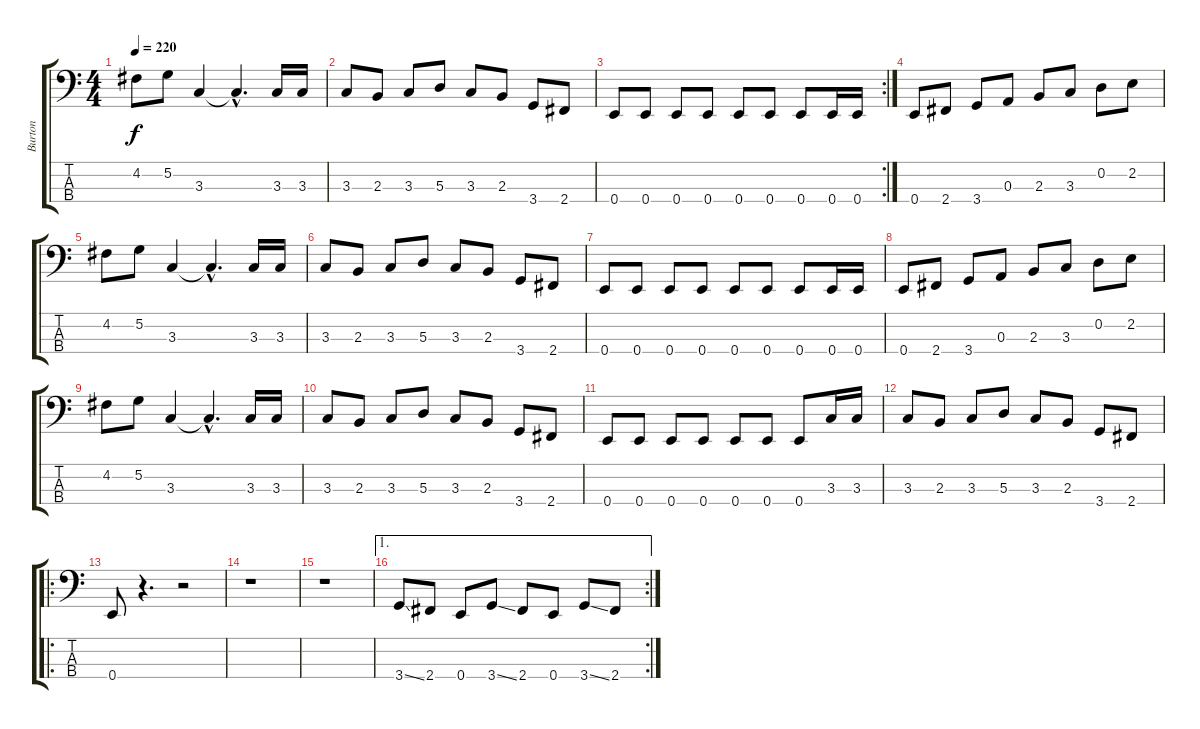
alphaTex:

\track ("Burton" "Burton") {instrument electricbassfinger}
\staff {score tabs}
\tuning (G2 D2 A1 E1) {hide}
\ts (4 4)
\tempo 220
\clef f4
\ks c
4.2.8{dy f} 5.2.8 3.3.4 3.3{hac t}.4{d} 3.3.16 3.3.16 |
3.3.8 2.3.8 3.3.8 5.3.8 3.3.8 2.3.8 3.4.8 2.4.8 |
\rc 2
0.4.8 0.4.8 0.4.8 0.4.8 0.4.8 0.4.8 0.4.8 0.4.16 0.4.16 |
0.4.8 2.4.8 3.4.8 0.3.8 2.3.8 3.3.8 0.2.8 2.2.8 |
4.2.8 5.2.8 3.3.4 3.3{hac t}.4{d} 3.3.16 3.3.16 |
3.3.8 2.3.8 3.3.8 5.3.8 3.3.8 2.3.8 3.4.8 2.4.8 |
0.4.8 0.4.8 0.4.8 0.4.8 0.4.8 0.4.8 0.4.8 0.4.16 0.4.16 |
0.4.8 2.4.8 3.4.8 0.3.8 2.3.8 3.3.8 0.2.8 2.2.8 |
4.2.8 5.2.8 3.3.4 3.3{hac t}.4{d} 3.3.16 3.3.16 |
3.3.8 2.3.8 3.3.8 5.3.8 3.3.8 2.3.8 3.4.8 2.4.8 |
0.4.8 0.4.8 0.4.8 0.4.8 0.4.8 0.4.8 0.4.8 3.3.16 3.3.16 |
3.3.8 2.3.8 3.3.8 5.3.8 3.3.8 2.3.8 3.4.8 2.4.8 |
\ro
0.4.8 r.4{d} r.2 |
r.1 |
r.1 |
\ae 1
\rc 2
3.4{ss}.8 2.4.8 0.4.8 3.4{ss}.8 2.4.8 0.4.8 3.4{ss}.8 2.4.8
